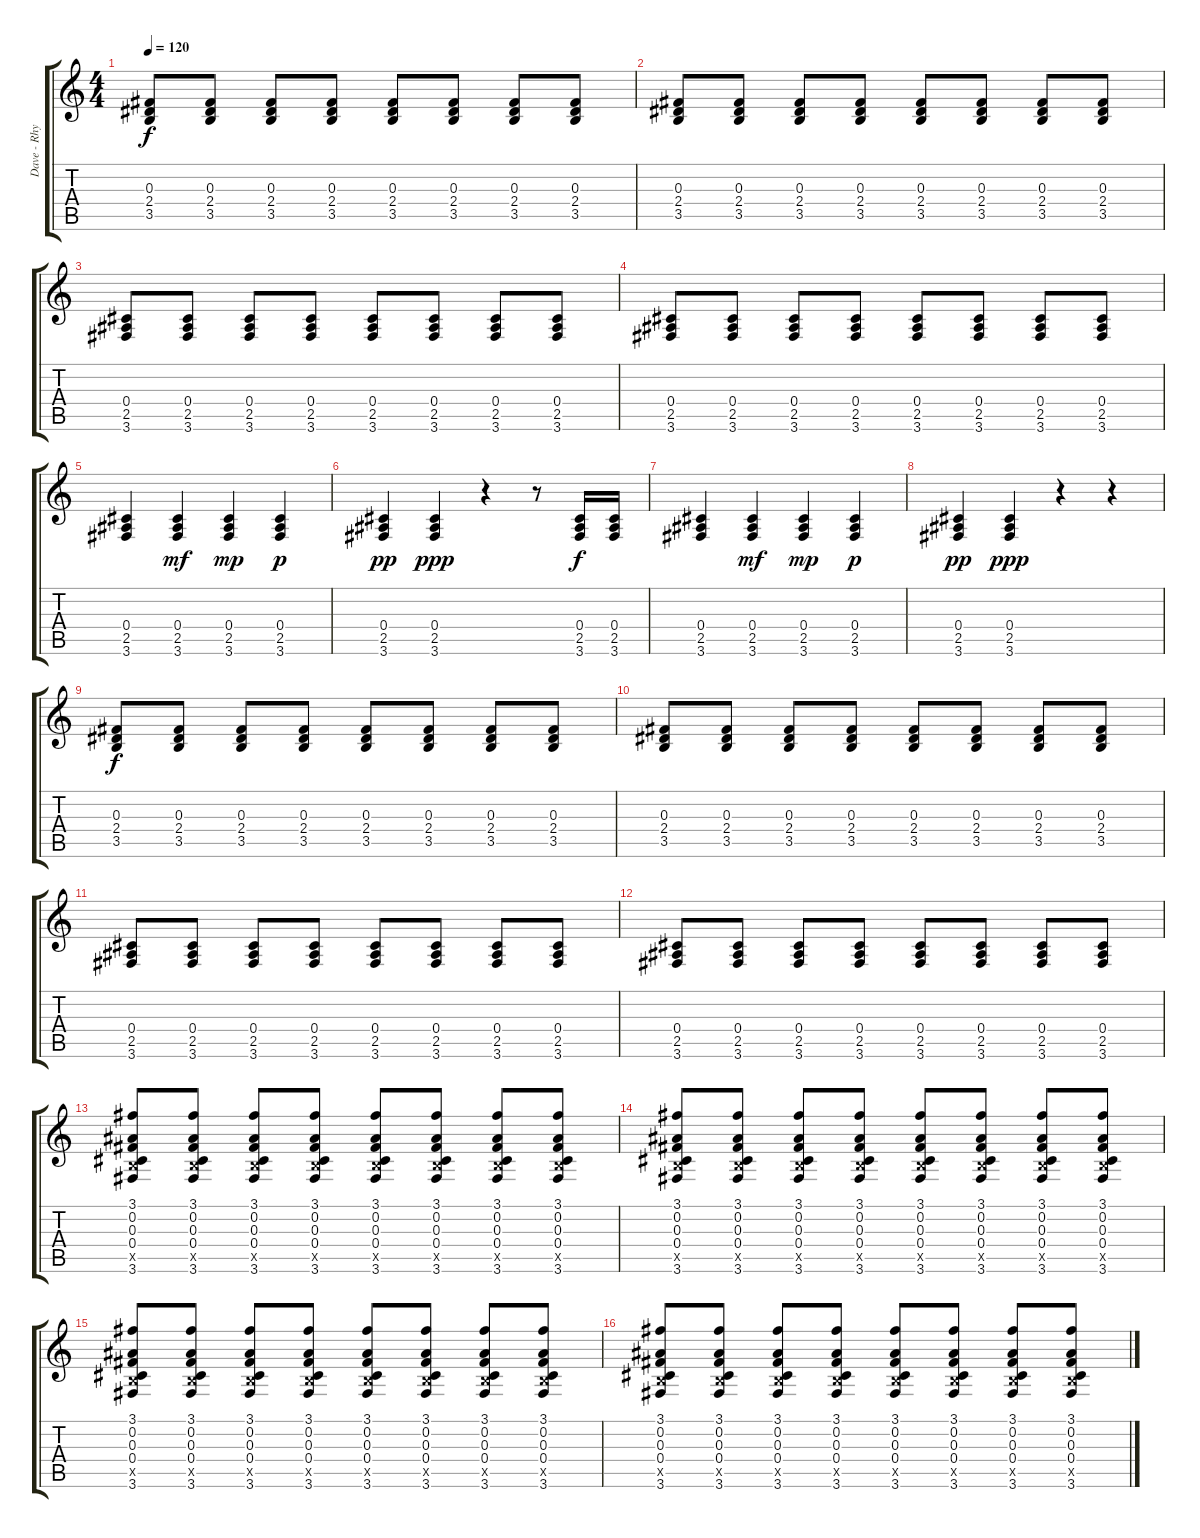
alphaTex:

\track ("Dave - Rhythm Guitar" "Dave - Rhy") {instrument overdrivenguitar}
\staff {score tabs}
\tuning (Eb4 Bb3 Gb3 Db3 Ab2 Eb2) {hide}
\ts (4 4)
\tempo 120
\clef g2
\ks c
(0.3 2.4 3.5).8{dy f} (0.3 2.4 3.5).8 (0.3 2.4 3.5).8 (0.3 2.4 3.5).8 (0.3 2.4 3.5).8 (0.3 2.4 3.5).8 (0.3 2.4 3.5).8 (0.3 2.4 3.5).8 |
(0.3 2.4 3.5).8 (0.3 2.4 3.5).8 (0.3 2.4 3.5).8 (0.3 2.4 3.5).8 (0.3 2.4 3.5).8 (0.3 2.4 3.5).8 (0.3 2.4 3.5).8 (0.3 2.4 3.5).8 |
(0.4 2.5 3.6).8 (0.4 2.5 3.6).8 (0.4 2.5 3.6).8 (0.4 2.5 3.6).8 (0.4 2.5 3.6).8 (0.4 2.5 3.6).8 (0.4 2.5 3.6).8 (0.4 2.5 3.6).8 |
(0.4 2.5 3.6).8 (0.4 2.5 3.6).8 (0.4 2.5 3.6).8 (0.4 2.5 3.6).8 (0.4 2.5 3.6).8 (0.4 2.5 3.6).8 (0.4 2.5 3.6).8 (0.4 2.5 3.6).8 |
(0.4 2.5 3.6).4 (0.4 2.5 3.6).4{dy mf} (0.4 2.5 3.6).4{dy mp} (0.4 2.5 3.6).4{dy p} |
(0.4 2.5 3.6).4{dy pp} (0.4 2.5 3.6).4{dy ppp} r.4 r.8 (0.4 2.5 3.6).16{dy f} (0.4 2.5 3.6).16 |
(0.4 2.5 3.6).4 (0.4 2.5 3.6).4{dy mf} (0.4 2.5 3.6).4{dy mp} (0.4 2.5 3.6).4{dy p} |
(0.4 2.5 3.6).4{dy pp} (0.4 2.5 3.6).4{dy ppp} r.4 r.4 |
(0.3 2.4 3.5).8{dy f} (0.3 2.4 3.5).8 (0.3 2.4 3.5).8 (0.3 2.4 3.5).8 (0.3 2.4 3.5).8 (0.3 2.4 3.5).8 (0.3 2.4 3.5).8 (0.3 2.4 3.5).8 |
(0.3 2.4 3.5).8 (0.3 2.4 3.5).8 (0.3 2.4 3.5).8 (0.3 2.4 3.5).8 (0.3 2.4 3.5).8 (0.3 2.4 3.5).8 (0.3 2.4 3.5).8 (0.3 2.4 3.5).8 |
(0.4 2.5 3.6).8 (0.4 2.5 3.6).8 (0.4 2.5 3.6).8 (0.4 2.5 3.6).8 (0.4 2.5 3.6).8 (0.4 2.5 3.6).8 (0.4 2.5 3.6).8 (0.4 2.5 3.6).8 |
(0.4 2.5 3.6).8 (0.4 2.5 3.6).8 (0.4 2.5 3.6).8 (0.4 2.5 3.6).8 (0.4 2.5 3.6).8 (0.4 2.5 3.6).8 (0.4 2.5 3.6).8 (0.4 2.5 3.6).8 |
(3.1 0.2 0.3 0.4 3.5{x} 3.6).8 (3.1 0.2 0.3 0.4 3.5{x} 3.6).8 (3.1 0.2 0.3 0.4 3.5{x} 3.6).8 (3.1 0.2 0.3 0.4 3.5{x} 3.6).8 (3.1 0.2 0.3 0.4 3.5{x} 3.6).8 (3.1 0.2 0.3 0.4 3.5{x} 3.6).8 (3.1 0.2 0.3 0.4 3.5{x} 3.6).8 (3.1 0.2 0.3 0.4 3.5{x} 3.6).8 |
(3.1 0.2 0.3 0.4 3.5{x} 3.6).8 (3.1 0.2 0.3 0.4 3.5{x} 3.6).8 (3.1 0.2 0.3 0.4 3.5{x} 3.6).8 (3.1 0.2 0.3 0.4 3.5{x} 3.6).8 (3.1 0.2 0.3 0.4 3.5{x} 3.6).8 (3.1 0.2 0.3 0.4 3.5{x} 3.6).8 (3.1 0.2 0.3 0.4 3.5{x} 3.6).8 (3.1 0.2 0.3 0.4 3.5{x} 3.6).8 |
(3.1 0.2 0.3 0.4 3.5{x} 3.6).8 (3.1 0.2 0.3 0.4 3.5{x} 3.6).8 (3.1 0.2 0.3 0.4 3.5{x} 3.6).8 (3.1 0.2 0.3 0.4 3.5{x} 3.6).8 (3.1 0.2 0.3 0.4 3.5{x} 3.6).8 (3.1 0.2 0.3 0.4 3.5{x} 3.6).8 (3.1 0.2 0.3 0.4 3.5{x} 3.6).8 (3.1 0.2 0.3 0.4 3.5{x} 3.6).8 |
(3.1 0.2 0.3 0.4 3.5{x} 3.6).8 (3.1 0.2 0.3 0.4 3.5{x} 3.6).8 (3.1 0.2 0.3 0.4 3.5{x} 3.6).8 (3.1 0.2 0.3 0.4 3.5{x} 3.6).8 (3.1 0.2 0.3 0.4 3.5{x} 3.6).8 (3.1 0.2 0.3 0.4 3.5{x} 3.6).8 (3.1 0.2 0.3 0.4 3.5{x} 3.6).8 (3.1 0.2 0.3 0.4 3.5{x} 3.6).8
